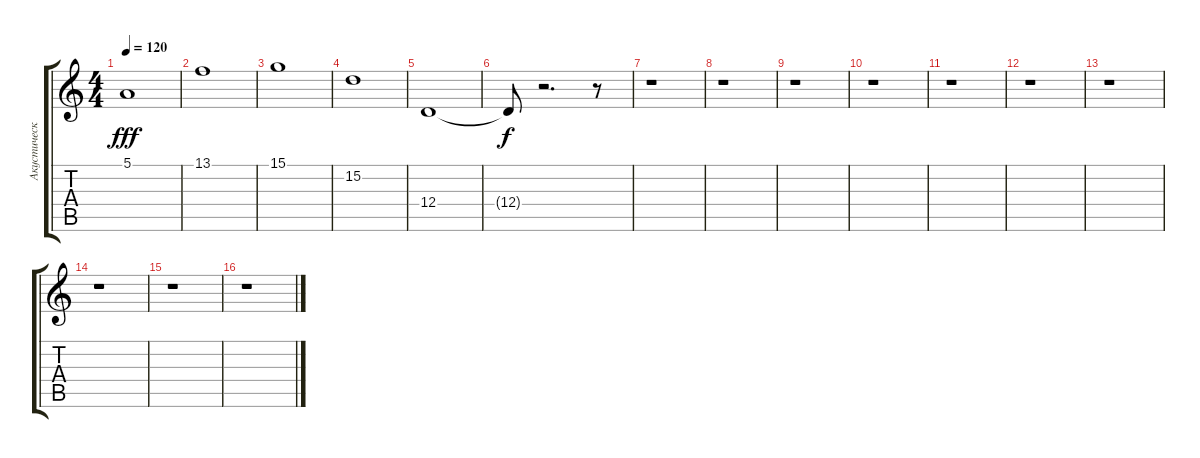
\track ("Акустический Гранд Роял" "Акустическ") {instrument acousticgrandpiano}
\staff {score tabs}
\tuning (E4 B3 G3 D3 A2 E2) {hide}
\ts (4 4)
\tempo 120
\clef g2
\ks c
5.1.1{dy fff} |
13.1.1 |
15.1.1 |
15.2.1 |
12.4.1 |
12.4{t}.8{dy f} r.2{d} r.8 |
r.1 |
r.1 |
r.1 |
r.1 |
r.1 |
r.1 |
r.1 |
r.1 |
r.1 |
r.1
